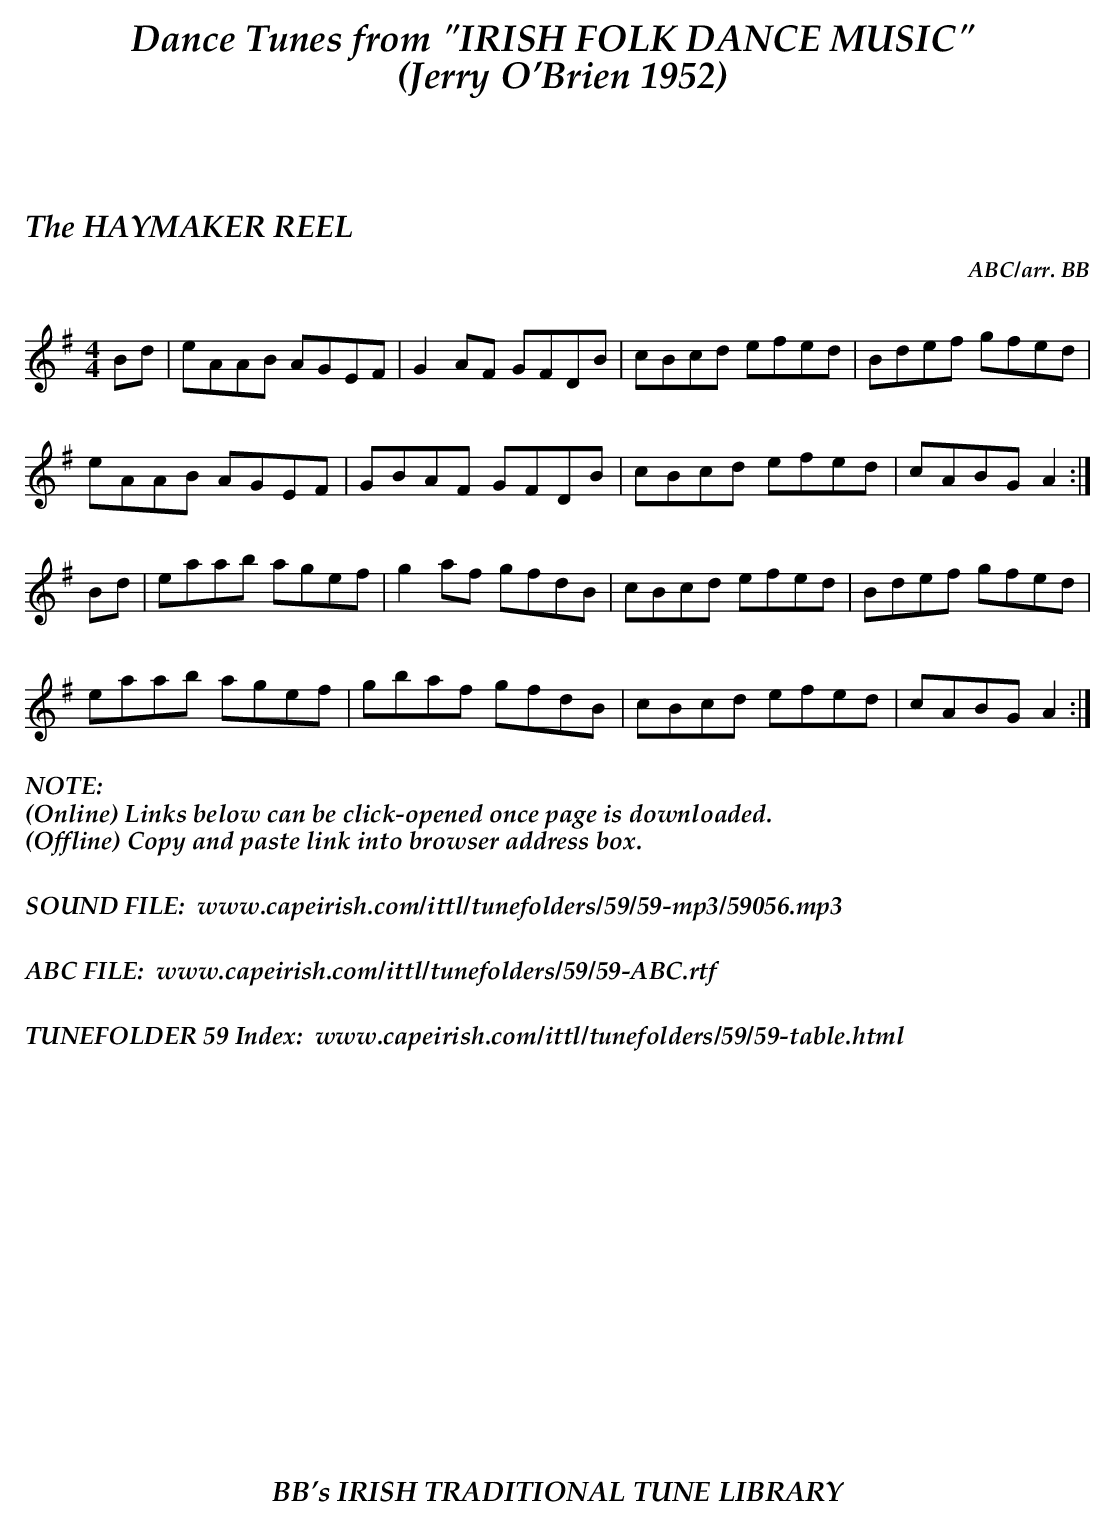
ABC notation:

X:1
T:HAYMAKER REEL, The
C:ABC/arr. BB
M:4/4
L:1/8
K:Ador
Bd|eAAB AGEF|G2 AF GFDB|cBcd efed|Bdef gfed|
eAAB AGEF|GBAF GFDB|cBcd efed|cABG A2:|
Bd|eaab agef|g2 af gfdB|cBcd efed|Bdef gfed|
eaab agef|gbaf gfdB|cBcd efed|cABG A2:|
%%textfont "Palatino-BoldItalic" 16
%%begintext
%%NOTE:
(Online) Links below can be click-opened once page is downloaded.
(Offline) Copy and paste link into browser address box.
%%
%%
SOUND FILE:  www.capeirish.com/ittl/tunefolders/59/59-mp3/59056.mp3
%%
%%
ABC FILE:  www.capeirish.com/ittl/tunefolders/59/59-ABC.rtf
%%
%%
TUNEFOLDER 59 Index:  www.capeirish.com/ittl/tunefolders/59/59-table.html
